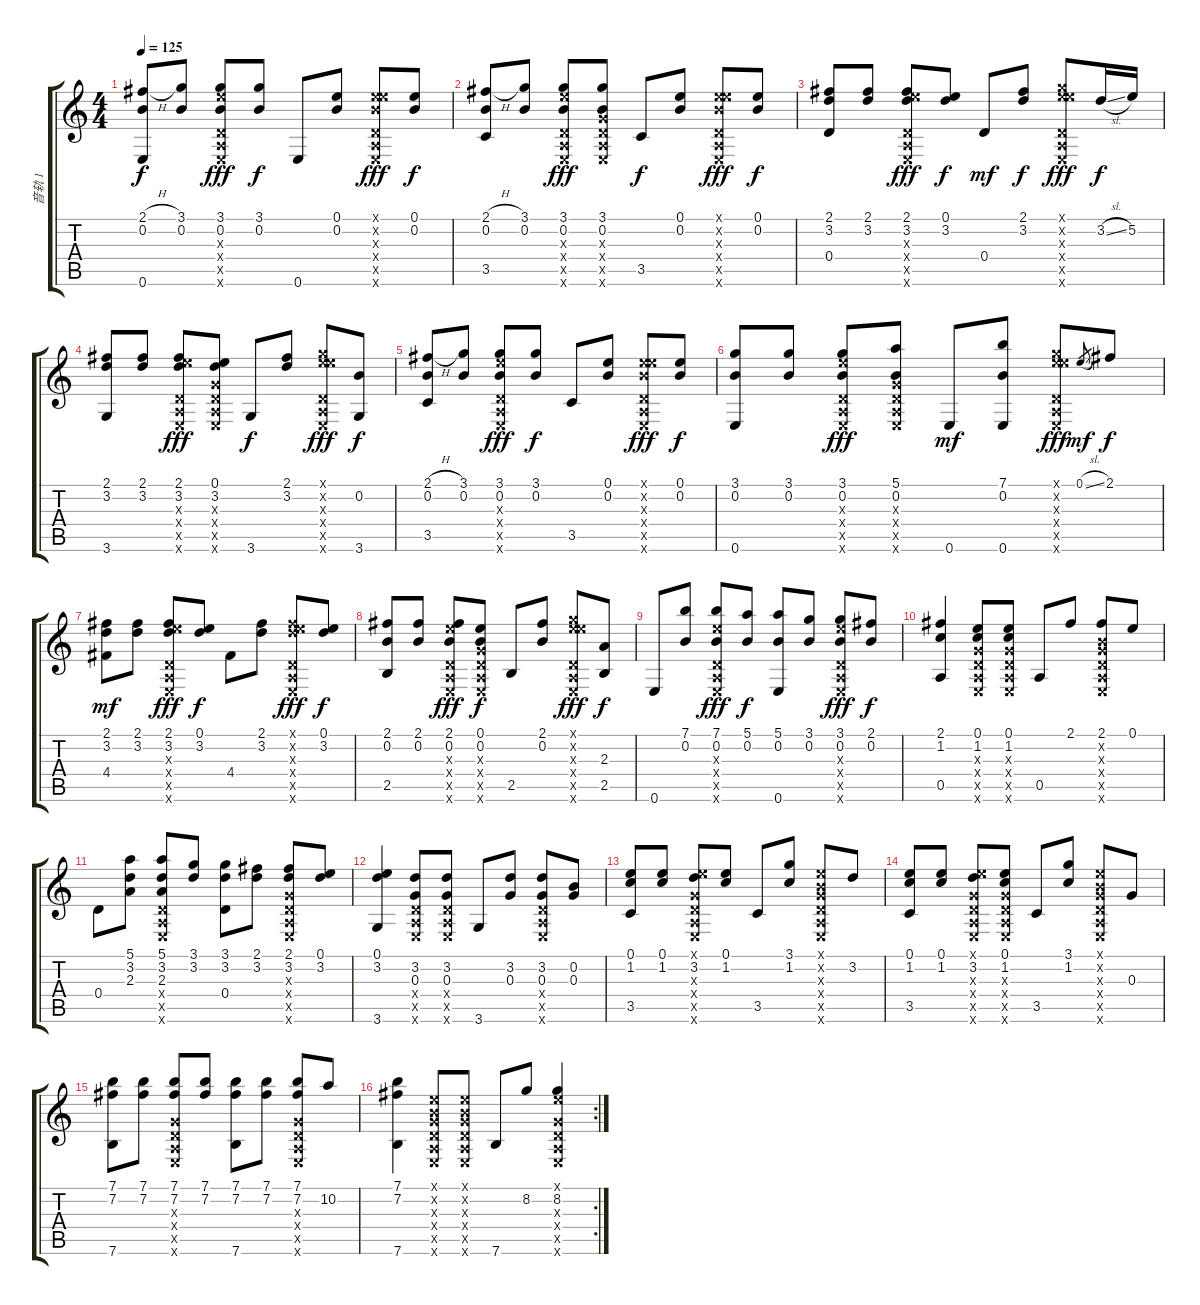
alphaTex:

\track ("音轨 1" "音轨 1") {instrument acousticguitarsteel}
\staff {score tabs}
\tuning (E4 B3 G3 D3 A2 E2) {hide}
\ts (4 4)
\tempo 125
\clef g2
\ks c
(2.1{h} 0.2 0.6).8{dy f} (3.1 0.2).8 (3.1 0.2 9.3{x} 0.4{x} 0.5{x} 0.6{x}).8{dy fff} (3.1 0.2).8{dy f} 0.6.8 (0.1 0.2).8 (0.1{x} 0.2{x} 9.3{x} 0.4{x} 0.5{x} 0.6{x}).8{dy fff} (0.1 0.2).8{dy f} |
(2.1{h} 0.2 3.5).8 (3.1 0.2).8 (3.1 0.2 9.3{x} 0.4{x} 0.5{x} 0.6{x}).8{dy fff} (3.1 0.2 0.3{x} 0.4{x} 0.5{x} 0.6{x}).8 3.5.8{dy f} (0.1 0.2).8 (0.1{x} 0.2{x} 9.3{x} 0.4{x} 0.5{x} 0.6{x}).8{dy fff} (0.1 0.2).8{dy f} |
(2.1 3.2 0.4).8 (2.1 3.2).8 (2.1 3.2 9.3{x} 0.4{x} 0.5{x} 0.6{x}).8{dy fff} (0.1 3.2).8{dy f} 0.4.8{dy mf} (2.1 3.2).8{dy f} (0.1{x} 8.2{x} 9.3{x} 0.4{x} 0.5{x} 0.6{x}).8{dy fff} 3.2{sl}.16{dy f} 5.2.16 |
(2.1 3.2 3.6).8 (2.1 3.2).8 (2.1 3.2 9.3{x} 0.4{x} 0.5{x} 0.6{x}).8{dy fff} (0.1 3.2 0.3{x} 0.4{x} 0.5{x} 0.6{x}).8 3.6.8{dy f} (2.1 3.2).8 (0.1{x} 8.2{x} 9.3{x} 0.4{x} 0.5{x} 0.6{x}).8{dy fff} (0.2 3.6).8{dy f} |
(2.1{h} 0.2 3.5).8 (3.1 0.2).8 (3.1 0.2 9.3{x} 0.4{x} 0.5{x} 0.6{x}).8{dy fff} (3.1 0.2).8{dy f} 3.5.8 (0.1 0.2).8 (0.1{x} 0.2{x} 9.3{x} 0.4{x} 0.5{x} 0.6{x}).8{dy fff} (0.1 0.2).8{dy f} |
(3.1 0.2 0.6).8 (3.1 0.2).8 (3.1 0.2 9.3{x} 0.4{x} 0.5{x} 0.6{x}).8{dy fff} (5.1 0.2 0.3{x} 0.4{x} 0.5{x} 0.6{x}).8 0.6.8{dy mf} (7.1 0.2 0.6).8 (0.1{x} 8.2{x} 9.3{x} 0.4{x} 0.5{x} 0.6{x}).8{dy fff} 0.1{sl}.8{gr dy mf} 2.1.8{dy f} |
(2.1 3.2 4.4).8{dy mf} (2.1 3.2).8 (2.1 3.2 9.3{x} 0.4{x} 0.5{x} 0.6{x}).8{dy fff} (0.1 3.2).8{dy f} 4.4.8 (2.1 3.2).8 (2.1{x} 3.2{x} 9.3{x} 0.4{x} 0.5{x} 0.6{x}).8{dy fff} (0.1 3.2).8{dy f} |
(2.1 0.2 2.5).8 (2.1 0.2).8 (2.1 0.2 9.3{x} 0.4{x} 0.5{x} 0.6{x}).8{dy fff} (0.1 0.2 0.3{x} 0.4{x} 0.5{x} 0.6{x}).8{dy f} 2.5.8 (2.1 0.2).8 (0.1{x} 8.2{x} 9.3{x} 0.4{x} 0.5{x} 0.6{x}).8{dy fff} (2.3 2.5).8{dy f} |
0.6.8 (7.1 0.2).8 (7.1 0.2 9.3{x} 0.4{x} 0.5{x} 0.6{x}).8{dy fff} (5.1 0.2).8{dy f} (5.1 0.2 0.6).8 (3.1 0.2).8 (3.1 0.2 9.3{x} 0.4{x} 0.5{x} 0.6{x}).8{dy fff} (2.1 0.2).8{dy f} |
(2.1 1.2 0.5).4 (0.1 1.2 0.3{x} 0.4{x} 0.5{x} 0.6{x}).8 (0.1 1.2 0.3{x} 0.4{x} 0.5{x} 0.6{x}).8 0.5.8 2.1.8 (2.1 0.2{x} 0.3{x} 0.4{x} 0.5{x} 0.6{x}).8 0.1.8 |
0.4.8 (5.1 3.2 2.3).8 (5.1 3.2 2.3 0.4{x} 0.5{x} 0.6{x}).8 (3.1 3.2).8 (3.1 3.2 0.4).8 (2.1 3.2).8 (2.1 3.2 0.3{x} 0.4{x} 0.5{x} 0.6{x}).8 (0.1 3.2).8 |
(0.1 3.2 3.6).4 (3.2 0.3 0.4{x} 0.5{x} 0.6{x}).8 (3.2 0.3 0.4{x} 0.5{x} 0.6{x}).8 3.6.8 (3.2 0.3).8 (3.2 0.3 0.4{x} 0.5{x} 0.6{x}).8 (0.2 0.3).8 |
(0.1 1.2 3.5).8 (0.1 1.2).8 (0.1{x} 3.2 0.3{x} 0.4{x} 0.5{x} 0.6{x}).8 (0.1 1.2).8 3.5.8 (3.1 1.2).8 (0.1{x} 0.2{x} 0.3{x} 0.4{x} 0.5{x} 0.6{x}).8 3.2.8 |
(0.1 1.2 3.5).8 (0.1 1.2).8 (0.1{x} 3.2 0.3{x} 0.4{x} 0.5{x} 0.6{x}).8 (0.1 1.2 0.3{x} 0.4{x} 0.5{x} 0.6{x}).8 3.5.8 (3.1 1.2).8 (0.1{x} 0.2{x} 0.3{x} 0.4{x} 0.5{x} 0.6{x}).8 0.3.8 |
(7.1 7.2 7.6).8 (7.1 7.2).8 (7.1 7.2 0.3{x} 0.4{x} 0.5{x} 0.6{x}).8 (7.1 7.2).8 (7.1 7.2 7.6).8 (7.1 7.2).8 (7.1 7.2 0.3{x} 0.4{x} 0.5{x} 0.6{x}).8 10.2.8 |
\rc 2
(7.1 7.2 7.6).4 (0.1{x} 0.2{x} 0.3{x} 0.4{x} 0.5{x} 0.6{x}).8 (0.1{x} 0.2{x} 0.3{x} 0.4{x} 0.5{x} 0.6{x}).8 7.6.8 8.2.8 (0.1{x} 8.2 0.3{x} 0.4{x} 0.5{x} 0.6{x}).4
